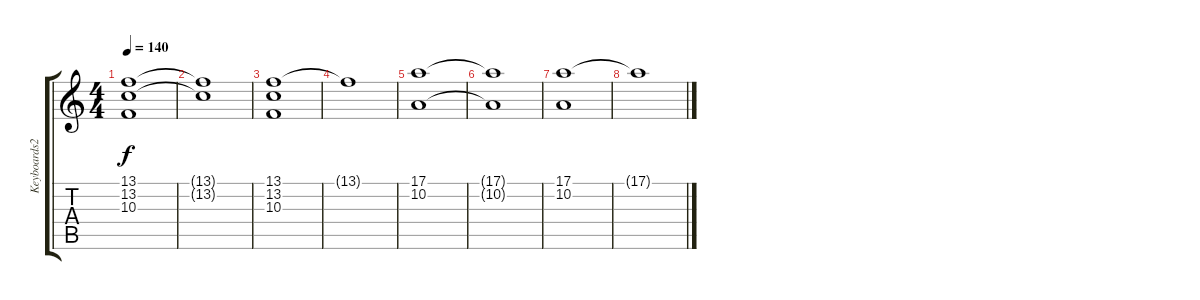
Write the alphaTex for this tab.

\track ("Keyboards2" "Keyboards2") {instrument stringensemble1}
\staff {score tabs}
\tuning (E4 B3 G3 D3 A2 E2) {hide}
\ts (4 4)
\tempo 140
\clef g2
\ks c
(13.1 13.2 10.3).1{dy f volume 8} |
(13.1{t} 13.2{t}).1 |
(13.1 13.2 10.3).1{volume 8} |
13.1{t}.1 |
(17.1 10.2).1 |
(17.1{t} 10.2{t}).1 |
(17.1 10.2).1{volume 1} |
17.1{t}.1
